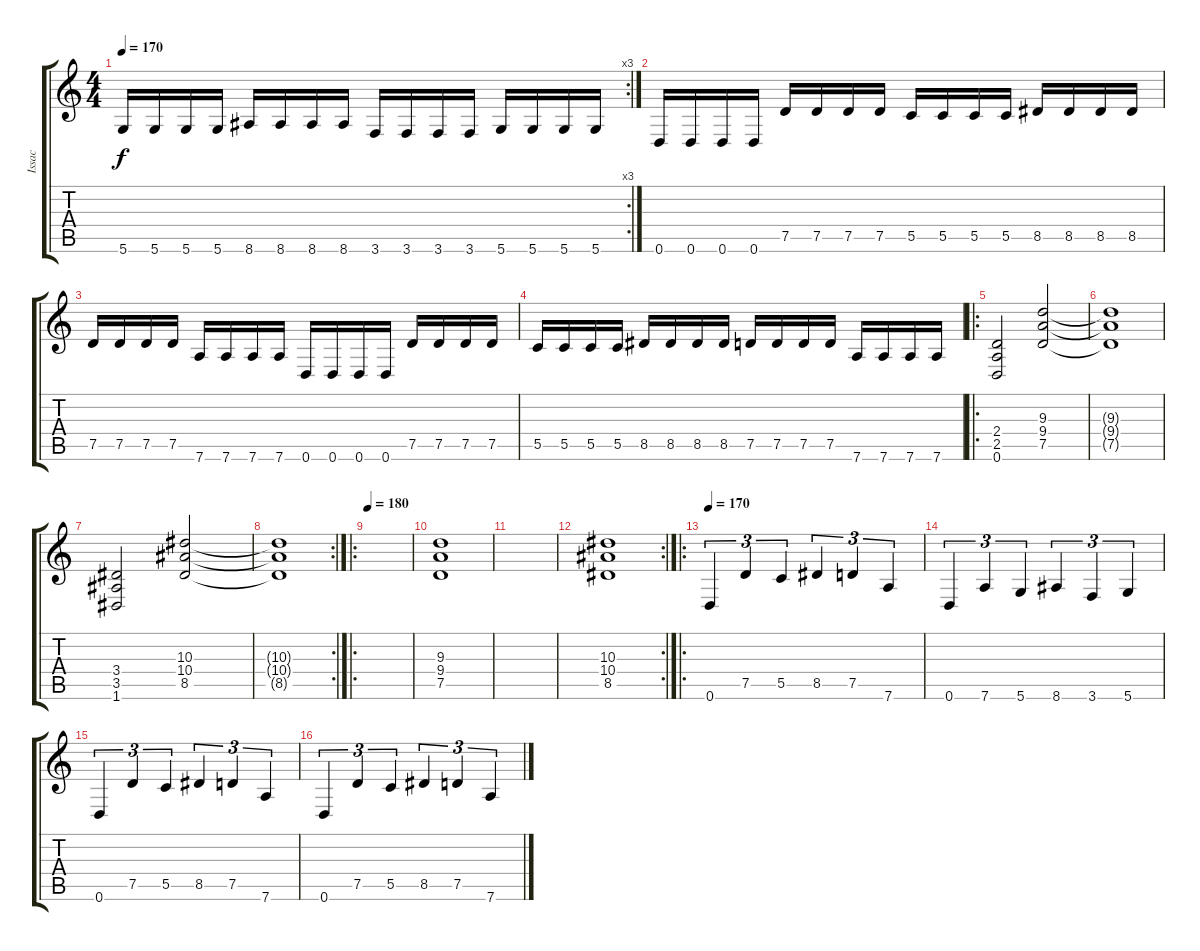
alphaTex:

\track ("Issac" "Issac") {instrument distortionguitar}
\staff {score tabs}
\tuning (D4 A3 F3 C3 G2 D2) {hide}
\rc 3
\ts (4 4)
\tempo 170
\clef g2
\ks c
5.6.16{dy f} 5.6.16 5.6.16 5.6.16 8.6.16 8.6.16 8.6.16 8.6.16 3.6.16 3.6.16 3.6.16 3.6.16 5.6.16 5.6.16 5.6.16 5.6.16 |
0.6.16 0.6.16 0.6.16 0.6.16 7.5.16 7.5.16 7.5.16 7.5.16 5.5.16 5.5.16 5.5.16 5.5.16 8.5.16 8.5.16 8.5.16 8.5.16 |
7.5.16 7.5.16 7.5.16 7.5.16 7.6.16 7.6.16 7.6.16 7.6.16 0.6.16 0.6.16 0.6.16 0.6.16 7.5.16 7.5.16 7.5.16 7.5.16 |
5.5.16 5.5.16 5.5.16 5.5.16 8.5.16 8.5.16 8.5.16 8.5.16 7.5.16 7.5.16 7.5.16 7.5.16 7.6.16 7.6.16 7.6.16 7.6.16 |
\ro
(2.4 2.5 0.6).2 (9.3 9.4 7.5).2 |
(9.3{t} 9.4{t} 7.5{t}).1 |
(3.4 3.5 1.6).2 (10.3 10.4 8.5).2 |
\rc 2
(10.3{t} 10.4{t} 8.5{t}).1 |
\ro
\tempo 180
|
(9.3 9.4 7.5).1 |
|
\rc 2
(10.3 10.4 8.5).1 |
\ro
\tempo 170
0.6.4{tu (3 2)} 7.5.4{tu (3 2)} 5.5.4{tu (3 2)} 8.5.4{tu (3 2)} 7.5.4{tu (3 2)} 7.6.4{tu (3 2)} |
0.6.4{tu (3 2)} 7.6.4{tu (3 2)} 5.6.4{tu (3 2)} 8.6.4{tu (3 2)} 3.6.4{tu (3 2)} 5.6.4{tu (3 2)} |
0.6.4{tu (3 2)} 7.5.4{tu (3 2)} 5.5.4{tu (3 2)} 8.5.4{tu (3 2)} 7.5.4{tu (3 2)} 7.6.4{tu (3 2)} |
0.6.4{tu (3 2)} 7.5.4{tu (3 2)} 5.5.4{tu (3 2)} 8.5.4{tu (3 2)} 7.5.4{tu (3 2)} 7.6.4{tu (3 2)}
